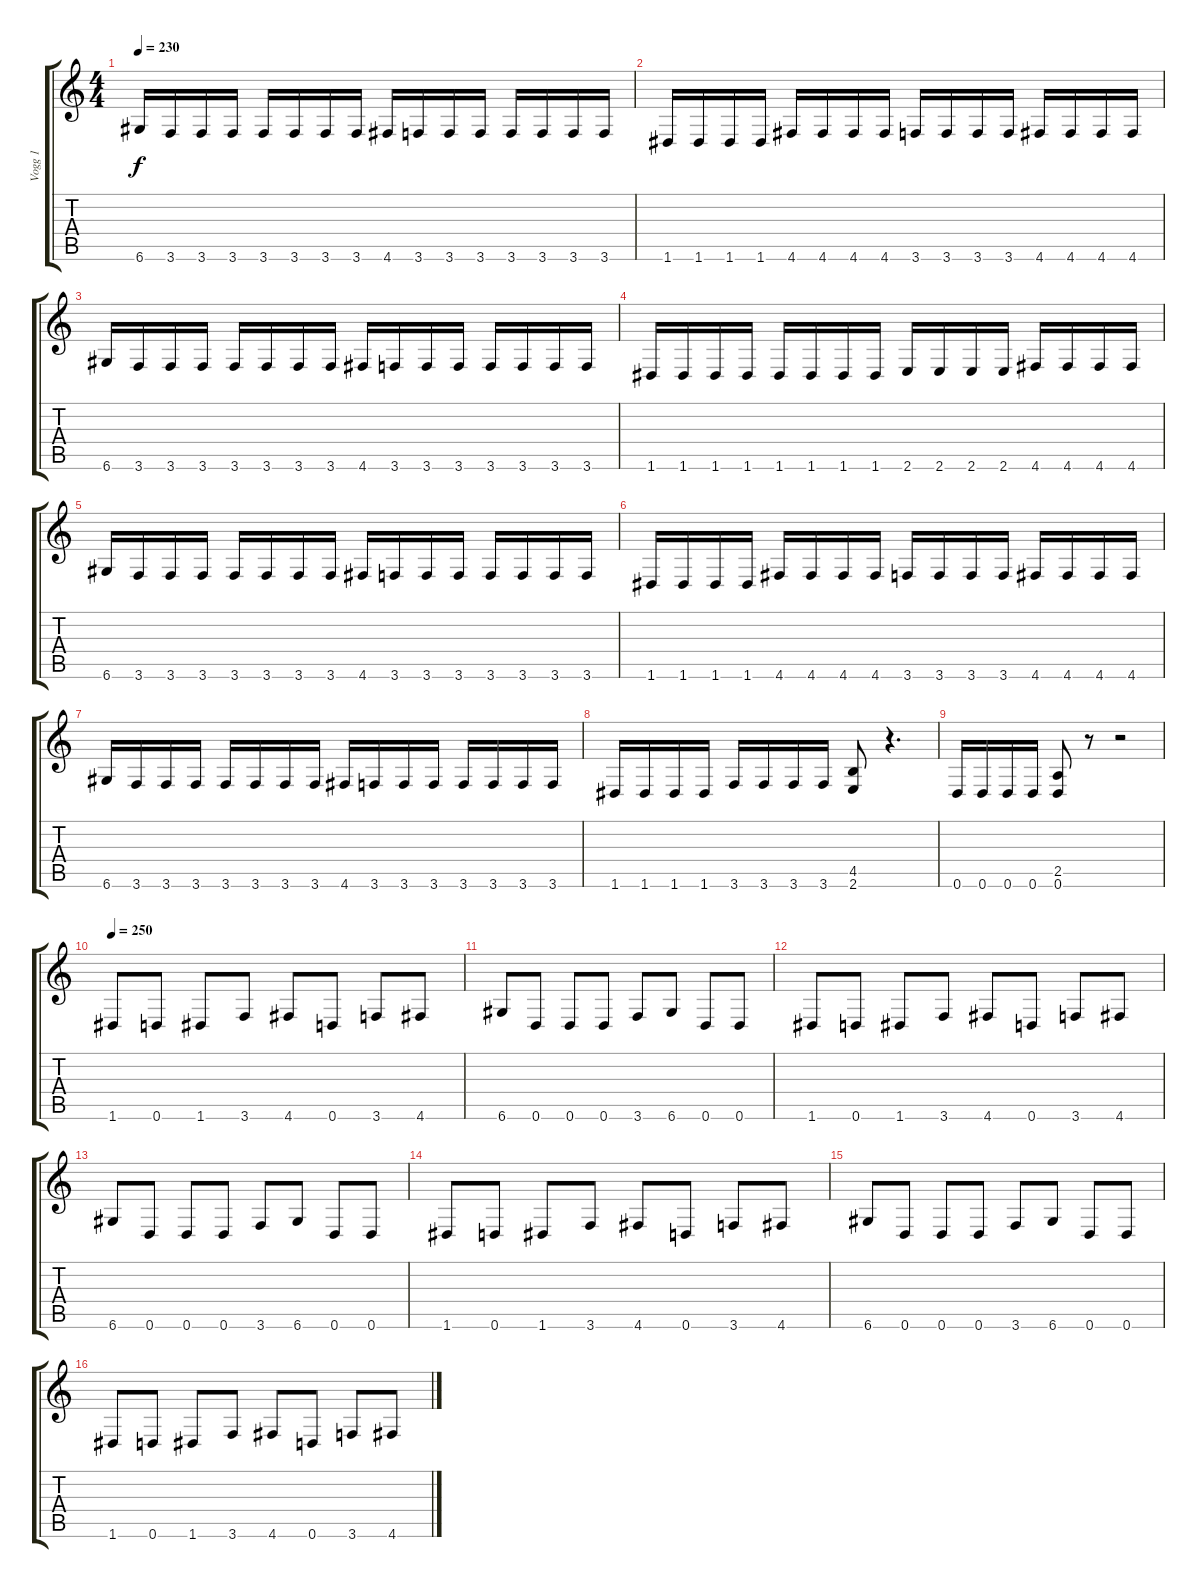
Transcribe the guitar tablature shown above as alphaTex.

\track ("Vogg 1" "Vogg 1") {instrument distortionguitar}
\staff {score tabs}
\tuning (D4 A3 F3 C3 G2 D2) {hide}
\ts (4 4)
\tempo 230
\clef g2
\ks c
6.6.16{dy f instrument distortionguitar} 3.6.16 3.6.16 3.6.16 3.6.16 3.6.16 3.6.16 3.6.16 4.6.16 3.6.16 3.6.16 3.6.16 3.6.16 3.6.16 3.6.16 3.6.16 |
1.6.16 1.6.16 1.6.16 1.6.16 4.6.16 4.6.16 4.6.16 4.6.16 3.6.16 3.6.16 3.6.16 3.6.16 4.6.16 4.6.16 4.6.16 4.6.16 |
6.6.16 3.6.16 3.6.16 3.6.16 3.6.16 3.6.16 3.6.16 3.6.16 4.6.16 3.6.16 3.6.16 3.6.16 3.6.16 3.6.16 3.6.16 3.6.16 |
1.6.16 1.6.16 1.6.16 1.6.16 1.6.16 1.6.16 1.6.16 1.6.16 2.6.16 2.6.16 2.6.16 2.6.16 4.6.16 4.6.16 4.6.16 4.6.16 |
6.6.16 3.6.16 3.6.16 3.6.16 3.6.16 3.6.16 3.6.16 3.6.16 4.6.16 3.6.16 3.6.16 3.6.16 3.6.16 3.6.16 3.6.16 3.6.16 |
1.6.16 1.6.16 1.6.16 1.6.16 4.6.16 4.6.16 4.6.16 4.6.16 3.6.16 3.6.16 3.6.16 3.6.16 4.6.16 4.6.16 4.6.16 4.6.16 |
6.6.16 3.6.16 3.6.16 3.6.16 3.6.16 3.6.16 3.6.16 3.6.16 4.6.16 3.6.16 3.6.16 3.6.16 3.6.16 3.6.16 3.6.16 3.6.16 |
1.6.16 1.6.16 1.6.16 1.6.16 3.6.16 3.6.16 3.6.16 3.6.16 (4.5 2.6).8 r.4{d} |
0.6.16 0.6.16 0.6.16 0.6.16 (2.5 0.6).8 r.8 r.2 |
\tempo 250
1.6.8 0.6.8 1.6.8 3.6.8 4.6.8 0.6.8 3.6.8 4.6.8 |
6.6.8 0.6.8 0.6.8 0.6.8 3.6.8 6.6.8 0.6.8 0.6.8 |
1.6.8 0.6.8 1.6.8 3.6.8 4.6.8 0.6.8 3.6.8 4.6.8 |
6.6.8 0.6.8 0.6.8 0.6.8 3.6.8 6.6.8 0.6.8 0.6.8 |
1.6.8 0.6.8 1.6.8 3.6.8 4.6.8 0.6.8 3.6.8 4.6.8 |
6.6.8 0.6.8 0.6.8 0.6.8 3.6.8 6.6.8 0.6.8 0.6.8 |
1.6.8 0.6.8 1.6.8 3.6.8 4.6.8 0.6.8 3.6.8 4.6.8
